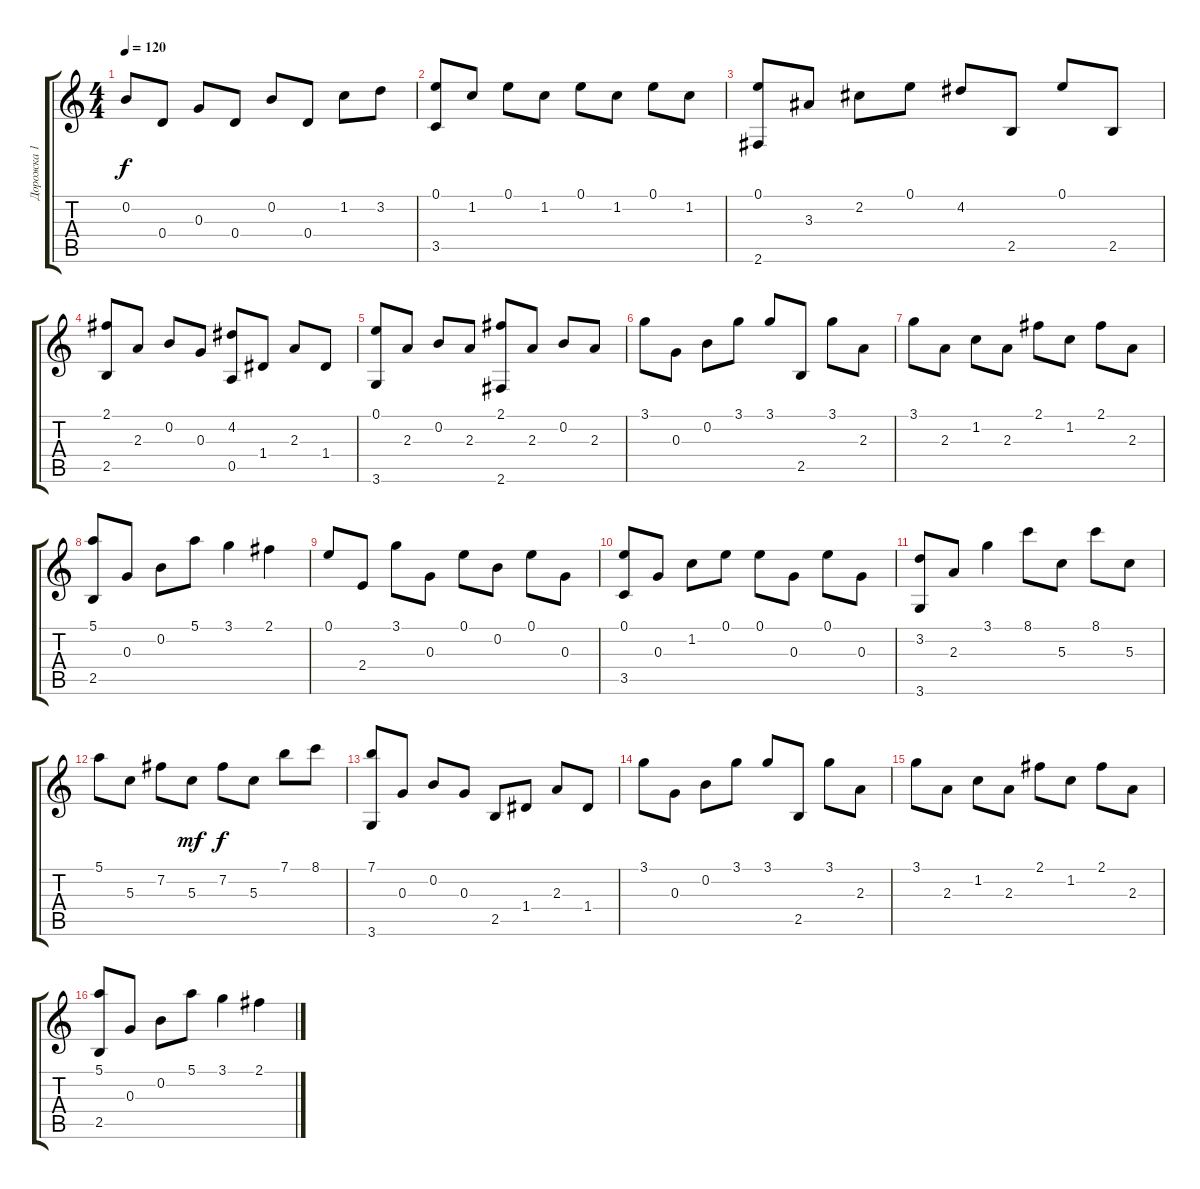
\track ("Дорожка 1" "Дорожка 1") {instrument acousticguitarnylon}
\staff {score tabs}
\tuning (E4 B3 G3 D3 A2 E2) {hide}
\ts (4 4)
\tempo 120
\clef g2
\ks c
0.2.8{dy f} 0.4.8 0.3.8 0.4.8 0.2.8 0.4.8 1.2.8 3.2.8 |
(0.1 3.5).8 1.2.8 0.1.8 1.2.8 0.1.8 1.2.8 0.1.8 1.2.8 |
(0.1 2.6).8 3.3.8 2.2.8 0.1.8 4.2.8 2.5.8 0.1.8 2.5.8 |
(2.1 2.5).8 2.3.8 0.2.8 0.3.8 (4.2 0.5).8 1.4.8 2.3.8 1.4.8 |
(0.1 3.6).8 2.3.8 0.2.8 2.3.8 (2.1 2.6).8 2.3.8 0.2.8 2.3.8 |
3.1.8 0.3.8 0.2.8 3.1.8 3.1.8 2.5.8 3.1.8 2.3.8 |
3.1.8 2.3.8 1.2.8 2.3.8 2.1.8 1.2.8 2.1.8 2.3.8 |
(5.1 2.5).8 0.3.8 0.2.8 5.1.8 3.1.4 2.1.4 |
0.1.8 2.4.8 3.1.8 0.3.8 0.1.8 0.2.8 0.1.8 0.3.8 |
(0.1 3.5).8 0.3.8 1.2.8 0.1.8 0.1.8 0.3.8 0.1.8 0.3.8 |
(3.2 3.6).8 2.3.8 3.1.4 8.1.8 5.3.8 8.1.8 5.3.8 |
5.1.8 5.3.8 7.2.8 5.3.8{dy mf} 7.2.8{dy f} 5.3.8 7.1.8 8.1.8 |
(7.1 3.6).8 0.3.8 0.2.8 0.3.8 2.5.8 1.4.8 2.3.8 1.4.8 |
3.1.8 0.3.8 0.2.8 3.1.8 3.1.8 2.5.8 3.1.8 2.3.8 |
3.1.8 2.3.8 1.2.8 2.3.8 2.1.8 1.2.8 2.1.8 2.3.8 |
(5.1 2.5).8 0.3.8 0.2.8 5.1.8 3.1.4 2.1.4
